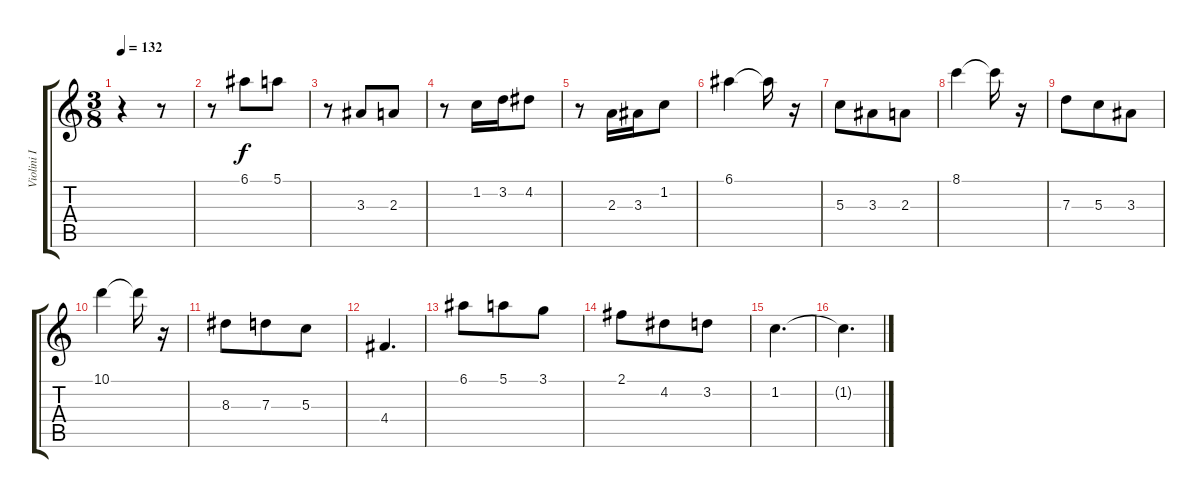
\track ("Violini I" "Violini I") {instrument distortionguitar}
\staff {score tabs}
\tuning (E4 B3 G3 D3 A2 E2) {hide}
\ts (3 8)
\tempo 132
\tempo 65
\tempo 132
\clef g2
\ks c
r.4{dy f instrument distortionguitar} r.8 |
r.8 6.1.8 5.1.8 |
r.8 3.3.8 2.3.8 |
r.8 1.2.16 3.2.16 4.2.8 |
r.8 2.3.16 3.3.16 1.2.8 |
6.1.4 6.1{t}.16 r.16 |
5.3.8 3.3.8 2.3.8 |
8.1.4 8.1{t}.16 r.16 |
7.3.8 5.3.8 3.3.8 |
10.1.4 10.1{t}.16 r.16 |
8.3.8 7.3.8 5.3.8 |
4.4.4{d} |
6.1.8 5.1.8 3.1.8 |
2.1.8 4.2.8 3.2.8 |
1.2.4{d} |
1.2{t}.4{d}
